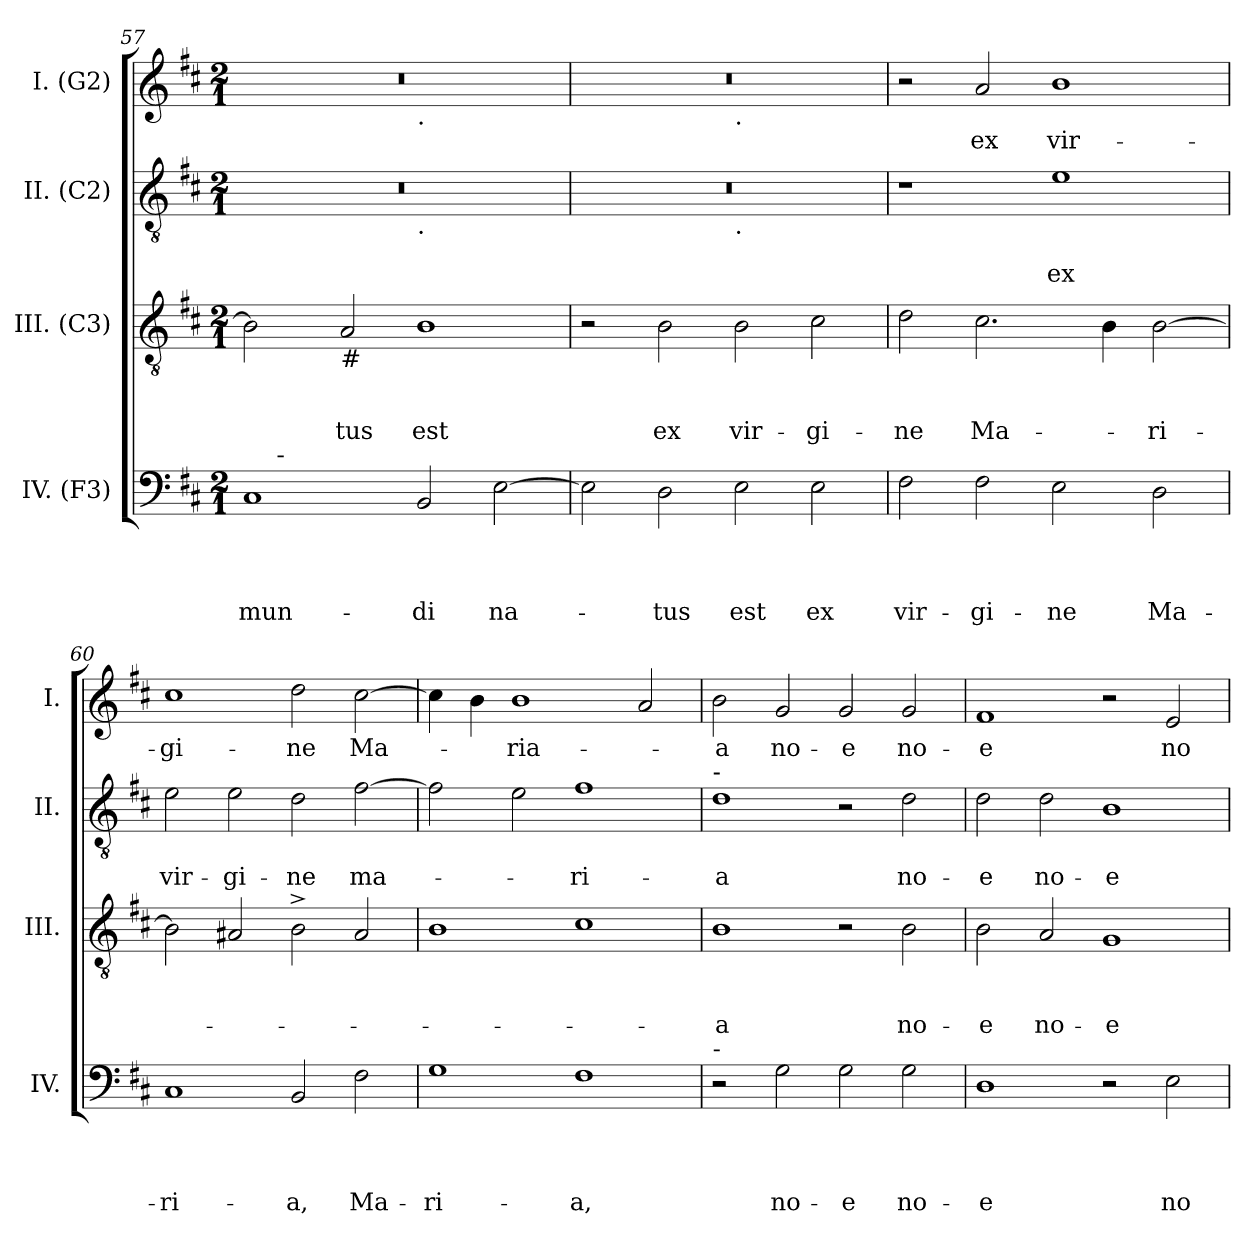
**kern	**text	**text	**text	**text	**kern	**text	**text	**text	**kern	**text	**text	**kern	**text
*part4	*part4	*part4	*part4	*part4	*part3	*part3	*part3	*part3	*part2	*part2	*part2	*part1	*part1
*staff4	*staff4	*staff4	*staff4	*staff4	*staff3	*staff3	*staff3	*staff3	*staff2	*staff2	*staff2	*staff1	*staff1
*I"IV. (F3)	*	*	*	*	*I"III. (C3)	*	*	*	*I"II. (C2)	*	*	*I"I. (G2)	*
*I'IV.	*	*	*	*	*I'III.	*	*	*	*I'II.	*	*	*I'I.	*
!!LO:PB:g=z
*clefF4	*	*	*	*	*clefGv2	*	*	*	*clefGv2	*	*	*clefG2	*
*k[f#c#]	*	*	*	*	*k[f#c#]	*	*	*	*k[f#c#]	*	*	*k[f#c#]	*
*D:	*	*	*	*	*D:	*	*	*	*D:	*	*	*D:	*
*M2/1	*	*	*	*	*M2/1	*	*	*	*M2/1	*	*	*M2/1	*
=57	=57	=57	=57	=57	=57	=57	=57	=57	=57	=57	=57	=57	=57
!	!	!	!	!LO:LY:b	!	!	!	!	!	!	!	!	!
*^	*	*	*	*	*	*	*	*	*^	*	*	*^	*
1C#	8ryy	.	.	.	mun-	2B\]	.	.	.	0r	1ryy	.	.	0r	1ryy	.
!	!LO:TX:a:t=-	!	!	!	!	!	!	!	!	!	!	!	!	!	!	!
.	1...ryy	.	.	.	.	.	.	.	.	.	.	.	.	.	.	.
!	!	!	!	!	!	!LO:TX:b:t=#	!	!	!	!	!	!	!	!	!	!
!	!	!	!	!	!	!	!	!	!LO:LY:b	!	!	!	!	!	!	!
.	.	.	.	.	.	2A/	.	.	-tus	.	.	.	.	.	.	.
!	!	!	!	!	!	!	!	!	!	!	!	!	!	!	!LO:TX:b:t=.	!
!	!	!	!	!	!	!	!	!	!	!	!LO:TX:b:t=.	!	!	!	!	!
!	!	!	!	!	!LO:LY:b	!	!	!	!LO:LY:b	!	!	!	!	!	!	!
2BB/	.	.	.	.	-di	1B	.	.	est	.	1ryy	.	.	.	1ryy	.
!	!	!	!	!	!LO:LY:b	!	!	!	!	!	!	!	!	!	!	!
[>2E\	.	.	.	.	na-	.	.	.	.	.	.	.	.	.	.	.
*v	*v	*	*	*	*	*	*	*	*	*	*	*	*	*	*	*
=58	=58	=58	=58	=58	=58	=58	=58	=58	=58	=58	=58	=58	=58	=58	=58
2E\]	.	.	.	.	2r	.	.	.	0r	1ryy	.	.	0r	1ryy	.
!	!	!	!	!LO:LY:b	!	!	!	!LO:LY:b	!	!	!	!	!	!	!
2D\	.	.	.	-tus	2B\	.	.	ex	.	.	.	.	.	.	.
!	!	!	!	!	!	!	!	!	!	!	!	!	!	!LO:TX:b:t=.	!
!	!	!	!	!	!	!	!	!	!	!LO:TX:b:t=.	!	!	!	!	!
!	!	!	!	!LO:LY:b	!	!	!	!LO:LY:b	!	!	!	!	!	!	!
2E\	.	.	.	est	2B\	.	.	vir-	.	1ryy	.	.	.	1ryy	.
!	!	!	!	!LO:LY:b	!	!	!	!LO:LY:b	!	!	!	!	!	!	!
2E\	.	.	.	ex	2c#\	.	.	-gi-	.	.	.	.	.	.	.
=59	=59	=59	=59	=59	=59	=59	=59	=59	=59	=59	=59	=59	=59	=59	=59
!	!	!	!	!LO:LY:b	!	!	!	!LO:LY:b	!	!	!	!	!	!	!
*	*	*	*	*	*	*	*	*	*v	*v	*	*	*	*	*
*	*	*	*	*	*	*	*	*	*	*	*	*v	*v	*
2F#\	.	.	.	vir-	2d\	.	.	-ne	1r	.	.	2r	.
!	!	!	!	!LO:LY:b	!	!	!	!LO:LY:b	!	!	!	!	!LO:LY:b
2F#\	.	.	.	-gi-	2.c#\	.	.	Ma-	.	.	.	2a/	ex
!	!	!	!	!LO:LY:b	!	!	!	!	!	!	!LO:LY:b	!	!LO:LY:b
2E\	.	.	.	-ne	.	.	.	.	1e	.	ex	1b	vir-
.	.	.	.	.	4B\	.	.	.	.	.	.	.	.
!	!	!	!	!LO:LY:b	!	!	!	!LO:LY:b	!	!	!	!	!
2D\	.	.	.	Ma-	[>2B\	.	.	-ri-	.	.	.	.	.
=60	=60	=60	=60	=60	=60	=60	=60	=60	=60	=60	=60	=60	=60
!	!	!	!	!LO:LY:b	!	!	!	!	!	!	!LO:LY:b	!	!LO:LY:b
1C#	.	.	.	-ri-	2B\]	.	.	.	2e\	.	vir-	1cc#	-gi-
!	!	!	!	!	!	!	!	!	!	!	!LO:LY:b	!	!
.	.	.	.	.	2A#/	.	.	.	2e\	.	-gi-	.	.
!	!	!	!	!LO:LY:b	!	!	!	!	!	!	!LO:LY:b	!	!LO:LY:b
2BB/	.	.	.	-a,	2B^>\	.	.	.	2d\	.	-ne	2dd\	-ne
!	!	!	!	!LO:LY:b	!	!	!	!	!	!	!LO:LY:b	!	!LO:LY:b
2F#\	.	.	.	Ma-	2A#/	.	.	.	[>2f#\	.	ma-	[>2cc#\	Ma-
=61	=61	=61	=61	=61	=61	=61	=61	=61	=61	=61	=61	=61	=61
!	!	!	!	!LO:LY:b	!	!	!	!	!	!	!	!	!
1G	.	.	.	-ri-	1B	.	.	.	2f#\]	.	.	4cc#\]	.
.	.	.	.	.	.	.	.	.	.	.	.	4b\	.
!	!	!	!	!	!	!	!	!	!	!	!	!	!LO:LY:b
.	.	.	.	.	.	.	.	.	2e\	.	.	1b	-ria-
!	!	!	!	!LO:LY:b	!	!	!	!	!	!	!LO:LY:b	!	!
1F#	.	.	.	-a,	1c#	.	.	.	1f#	.	-ri-	.	.
.	.	.	.	.	.	.	.	.	.	.	.	2a/	.
!!LO:LB:g=z
=62	=62	=62	=62	=62	=62	=62	=62	=62	=62	=62	=62	=62	=62
!	!	!	!	!	!	!	!	!	!LO:TX:a:t=-	!	!	!	!
!LO:TX:a:t=-	!	!	!	!	!	!	!	!	!	!	!	!	!
!	!	!	!	!	!	!	!	!LO:LY:b:rj	!	!	!LO:LY:b:rj	!	!LO:LY:b
2r	.	.	.	.	1B	.	.	-a	1d	.	-a	2b\	-a
!	!	!	!	!LO:LY:b	!	!	!	!	!	!	!	!	!LO:LY:b
2G\	.	.	.	no-	.	.	.	.	.	.	.	2g/	no-
!	!	!	!	!LO:LY:b	!	!	!	!	!	!	!	!	!LO:LY:b
2G\	.	.	.	-e	2r	.	.	.	2r	.	.	2g/	-e
!	!	!	!	!LO:LY:b	!	!	!	!LO:LY:b	!	!	!LO:LY:b	!	!LO:LY:b
2G\	.	.	.	no-	2B\	.	.	no-	2d\	.	no-	2g/	no-
=63	=63	=63	=63	=63	=63	=63	=63	=63	=63	=63	=63	=63	=63
!	!	!	!	!LO:LY:b:rj	!	!	!	!LO:LY:b	!	!	!LO:LY:b	!	!LO:LY:b:rj
1D	.	.	.	-e	2B\	.	.	-e	2d\	.	-e	1f#	-e
!	!	!	!	!	!	!	!	!LO:LY:b	!	!	!LO:LY:b	!	!
.	.	.	.	.	2A/	.	.	no-	2d\	.	no-	.	.
!	!	!	!	!	!	!	!	!LO:LY:b:rj	!	!	!LO:LY:b:rj	!	!
2r	.	.	.	.	1G	.	.	-e	1B	.	-e	2r	.
!	!	!	!	!LO:LY:b	!	!	!	!	!	!	!	!	!LO:LY:b
2E\	.	.	.	no-	.	.	.	.	.	.	.	2e/	no-
=	=	=	=	=	=	=	=	=	=	=	=	=	=
*-	*-	*-	*-	*-	*-	*-	*-	*-	*-	*-	*-	*-	*-
